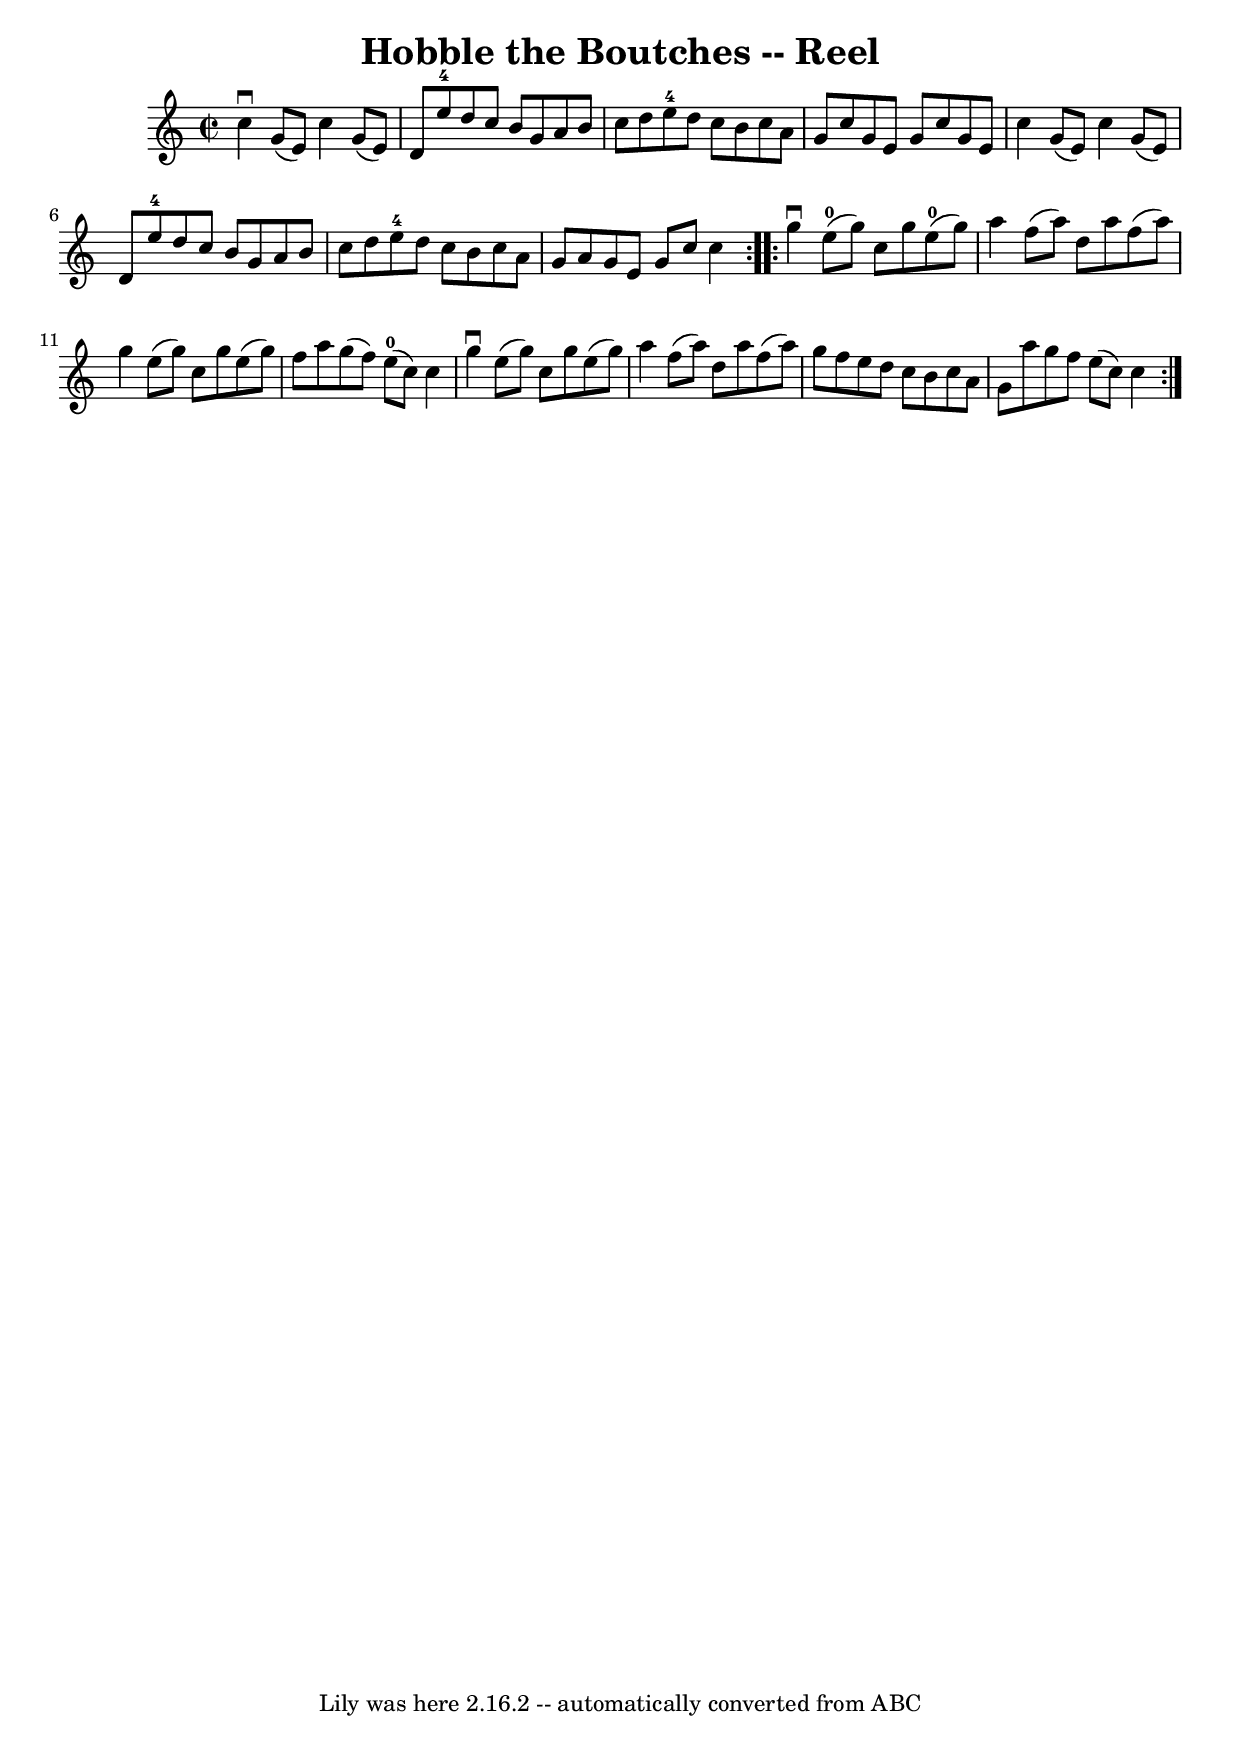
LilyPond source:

\version "2.16.2"
\include "Mammoth.ily"
\header {
	%% book = "Ryan's Mammoth Collection"
	crossRefNumber = "1"
	footnotes = "\\\\301"
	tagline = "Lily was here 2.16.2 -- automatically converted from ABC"
	title = "Hobble the Boutches -- Reel"
}
voicedefault =  {


\repeat volta 2 {
\override Staff.TimeSignature #'style = #'C
 \time 2/2 
\key c \major c''4^\downbow g'8 (e'8) c''4 g'8 (
e'8)   |
 d'8 e''8-4 d''8 c''8 b'8 g'8 a'8    
b'8    |
 c''8 d''8 e''8-4 d''8 c''8 b'8 c''8    
a'8    |
 g'8 c''8 g'8 e'8 g'8 c''8 g'8 e'8    
|
 c''4 g'8 (e'8) c''4 g'8 (e'8)   |
 d'8 
 e''8-4 d''8 c''8 b'8 g'8 a'8 b'8    |
 c''8    
d''8 e''8-4 d''8 c''8 b'8 c''8 a'8    |
 g'8 a'8 
 g'8 e'8 g'8 c''8 c''4    }     \repeat volta 2 { g''4 
^\downbow e''8-0(g''8) c''8 g''8 e''8-0(g''8)   
|
 a''4 f''8 (a''8) d''8 a''8 f''8 (a''8)   
|
 g''4 e''8 (g''8) c''8 g''8 e''8 (g''8)   
|
 f''8 a''8 g''8 (f''8) e''8-0(c''8)   
c''4    |
 g''4^\downbow e''8 (g''8) c''8 g''8 e''8 
(g''8)   |
 a''4 f''8 (a''8) d''8 a''8 f''8 (
a''8)   |
 g''8 f''8 e''8 d''8 c''8 b'8 c''8    
a'8    |
 g'8 a''8 g''8 f''8 e''8 (c''8) c''4    }  
 
}

\score{
    <<

	\context Staff="default"
	{
	    \voicedefault 
	}

    >>
	\layout {
	}
	\midi {}
}
